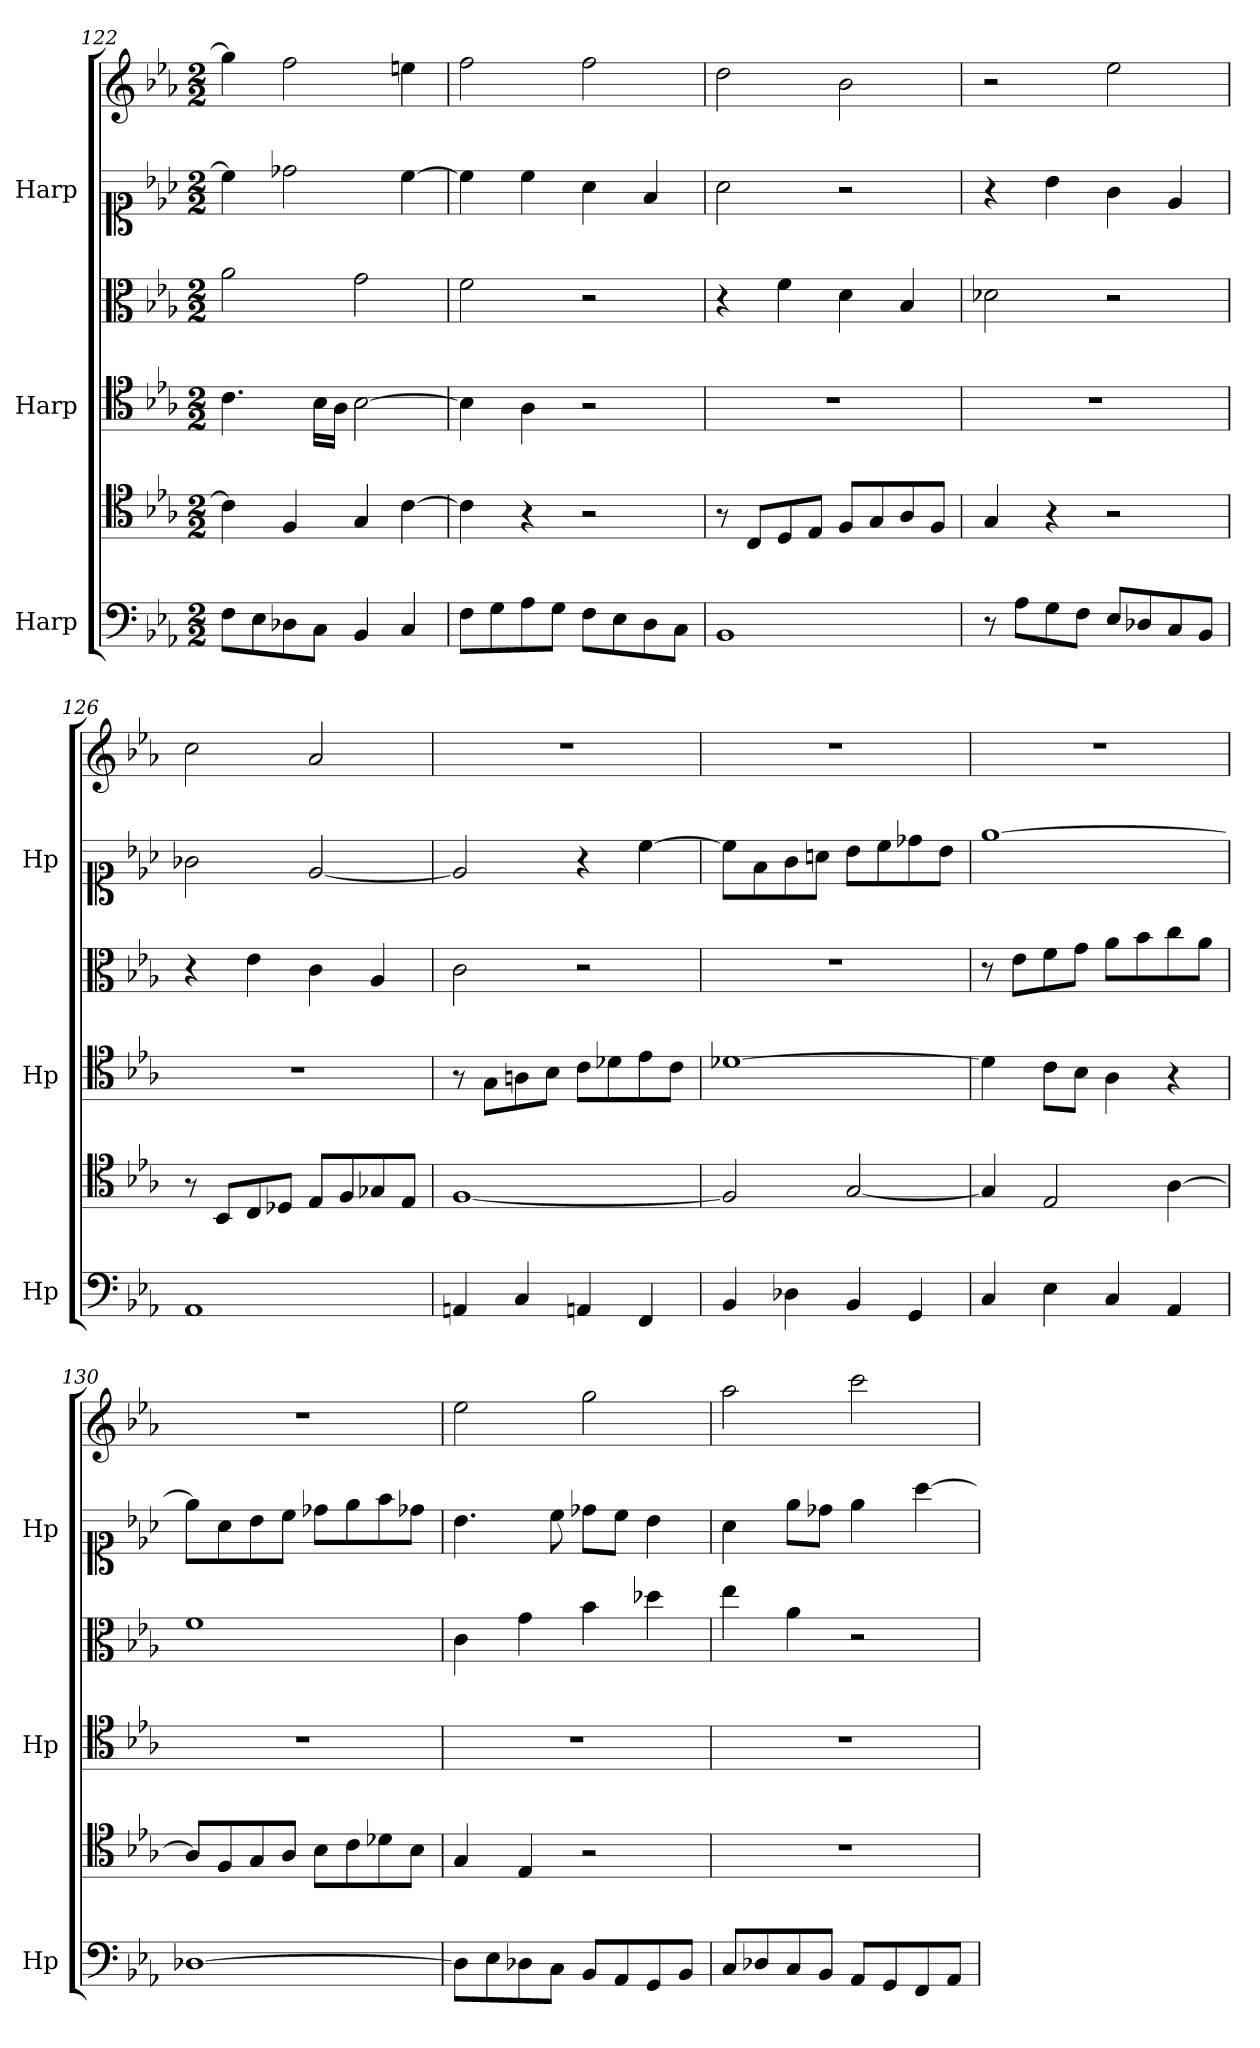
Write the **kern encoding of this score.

**kern	**kern	**kern	**kern	**kern	**kern
*part3	*part3	*part2	*part2	*part1	*part1
*staff6	*staff5	*staff4	*staff3	*staff2	*staff1
*I"Harp	*	*I"Harp	*	*I"Harp	*
*I'Hp	*	*I'Hp	*	*I'Hp	*
*clefF4	*clefC4	*clefC4	*clefC3	*clefC1	*clefG2
*k[b-e-a-]	*k[b-e-a-]	*k[b-e-a-]	*k[b-e-a-]	*k[b-e-a-]	*k[b-e-a-]
*M2/2	*M2/2	*M2/2	*M2/2	*M2/2	*M2/2
=122	=122	=122	=122	=122	=122
8F\L	4c\]	4.c\	2a-\	4cc\]	4gg\]
8E-\	.	.	.	.	.
8D-X\	4F/	.	.	2dd-X\	2ff\
8C\J	.	16B-\LL	.	.	.
.	.	16A-\JJ	.	.	.
4BB-/	4G/	[2B-\	2g\	.	.
4C/	[4c\	.	.	[4cc\	4een\
!!LO:LB:g=z
=123	=123	=123	=123	=123	=123
8F\L	4c\]	4B-\]	2f\	4cc\]	2ff\
8G\	.	.	.	.	.
8A-\	4r	4A-\	.	4cc\	.
8G\J	.	.	.	.	.
8F\L	2r	2r	2r	4a-\	2ff\
8E-\	.	.	.	.	.
8D\	.	.	.	4f/	.
8C\J	.	.	.	.	.
=124	=124	=124	=124	=124	=124
1BB-	8r	1r	4r	2a-\	2dd\
.	8C/L	.	.	.	.
.	8D/	.	4f\	.	.
.	8E-/J	.	.	.	.
.	8F/L	.	4d\	2r	2b-\
.	8G/	.	.	.	.
.	8A-/	.	4B-/	.	.
.	8F/J	.	.	.	.
=125	=125	=125	=125	=125	=125
8r	4G/	1r	2d-X\	4r	2r
8A-\L	.	.	.	.	.
8G\	4r	.	.	4b-\	.
8F\J	.	.	.	.	.
8E-/L	2r	.	2r	4g\	2ee-\
8D-X/	.	.	.	.	.
8C/	.	.	.	4e-/	.
8BB-/J	.	.	.	.	.
=126	=126	=126	=126	=126	=126
1AA-	8r	1r	4r	2g-X\	2cc\
.	8BB-/L	.	.	.	.
.	8C/	.	4e-\	.	.
.	8D-X/J	.	.	.	.
.	8E-/L	.	4c\	[2e-/	2a-/
.	8F/	.	.	.	.
.	8G-X/	.	4A-/	.	.
.	8E-/J	.	.	.	.
!!LO:PB:g=z
=127	=127	=127	=127	=127	=127
4AAn/	[1F	8r	2c\	2e-/]	1r
.	.	8G\L	.	.	.
4C/	.	8An\	.	.	.
.	.	8B-\J	.	.	.
4AAn/	.	8c\L	2r	4r	.
.	.	8d-X\	.	.	.
4FF/	.	8e-\	.	[4cc\	.
.	.	8c\J	.	.	.
=128	=128	=128	=128	=128	=128
4BB-/	2F/]	[1d-X	1r	8cc\L]	1r
.	.	.	.	8f\	.
4D-X\	.	.	.	8g\	.
.	.	.	.	8an\J	.
4BB-/	[2G/	.	.	8b-\L	.
.	.	.	.	8cc\	.
4GG/	.	.	.	8dd-X\	.
.	.	.	.	8b-\J	.
=129	=129	=129	=129	=129	=129
4C/	4G/]	4d-\]	8r	[1ee-	1r
.	.	.	8e-\L	.	.
4E-\	2E-/	8c\L	8f\	.	.
.	.	8B-\J	8g\J	.	.
4C/	.	4A-\	8a-\L	.	.
.	.	.	8b-\	.	.
4AA-/	[4A-\	4r	8cc\	.	.
.	.	.	8a-\J	.	.
=130	=130	=130	=130	=130	=130
[1D-X	8A-/L]	1r	1f	8ee-\L]	1r
.	8F/	.	.	8a-\	.
.	8G/	.	.	8b-\	.
.	8A-/J	.	.	8cc\J	.
.	8B-\L	.	.	8dd-X\L	.
.	8c\	.	.	8ee-\	.
.	8d-X\	.	.	8ff\	.
.	8B-\J	.	.	8dd-X\J	.
!!LO:LB:g=z
=131	=131	=131	=131	=131	=131
8D-\L]	4G/	1r	4c\	4.b-\	2ee-\
8E-\	.	.	.	.	.
8D-X\	4E-/	.	4g\	.	.
8C\J	.	.	.	8cc\	.
8BB-/L	2r	.	4b-\	8dd-X\L	2gg\
8AA-/	.	.	.	8cc\J	.
8GG/	.	.	4dd-X\	4b-\	.
8BB-/J	.	.	.	.	.
=132	=132	=132	=132	=132	=132
8C/L	1r	1r	4ee-\	4a-\	2aa-\
8D-X/	.	.	.	.	.
8C/	.	.	4a-\	8ee-\L	.
8BB-/J	.	.	.	8dd-X\J	.
8AA-/L	.	.	2r	4ee-\	2ccc\
8GG/	.	.	.	.	.
8FF/	.	.	.	[4aa-\	.
8AA-/J	.	.	.	.	.
=	=	=	=	=	=
*-	*-	*-	*-	*-	*-
